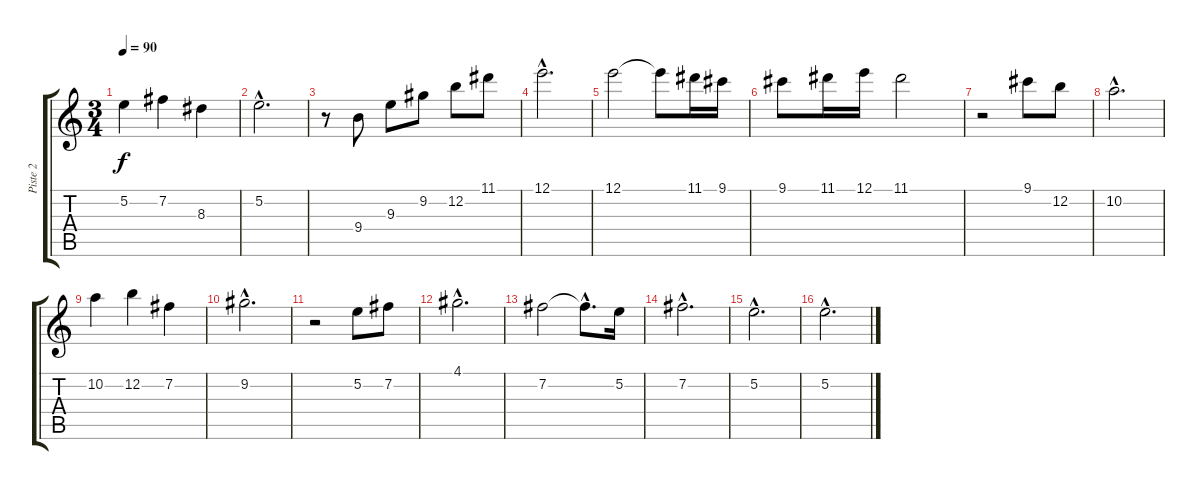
\track ("Piste 2" "Piste 2") {instrument acousticguitarnylon}
\staff {score tabs}
\tuning (E4 B3 G3 D3 A2 E2) {hide}
\ts (3 4)
\tempo 90
\clef g2
\ks c
5.2{t}.4{dy f} 7.2.4 8.3.4 |
5.2{hac}.2{d} |
r.8 9.4.8 9.3.8 9.2.8 12.2.8 11.1.8 |
12.1{hac}.2{d} |
12.1.2 12.1{t}.8 11.1.16 9.1.16 |
9.1.8 11.1.16 12.1.16 11.1.2 |
r.2 9.1.8 12.2.8 |
10.2{hac}.2{d} |
10.2.4 12.2.4 7.2.4 |
9.2{hac}.2{d} |
r.2 5.2.8 7.2.8 |
4.1{hac}.2{d} |
7.2.2 7.2{hac t}.8{d} 5.2.16 |
7.2{hac}.2{d} |
5.2{hac}.2{d} |
5.2{hac}.2{d}
